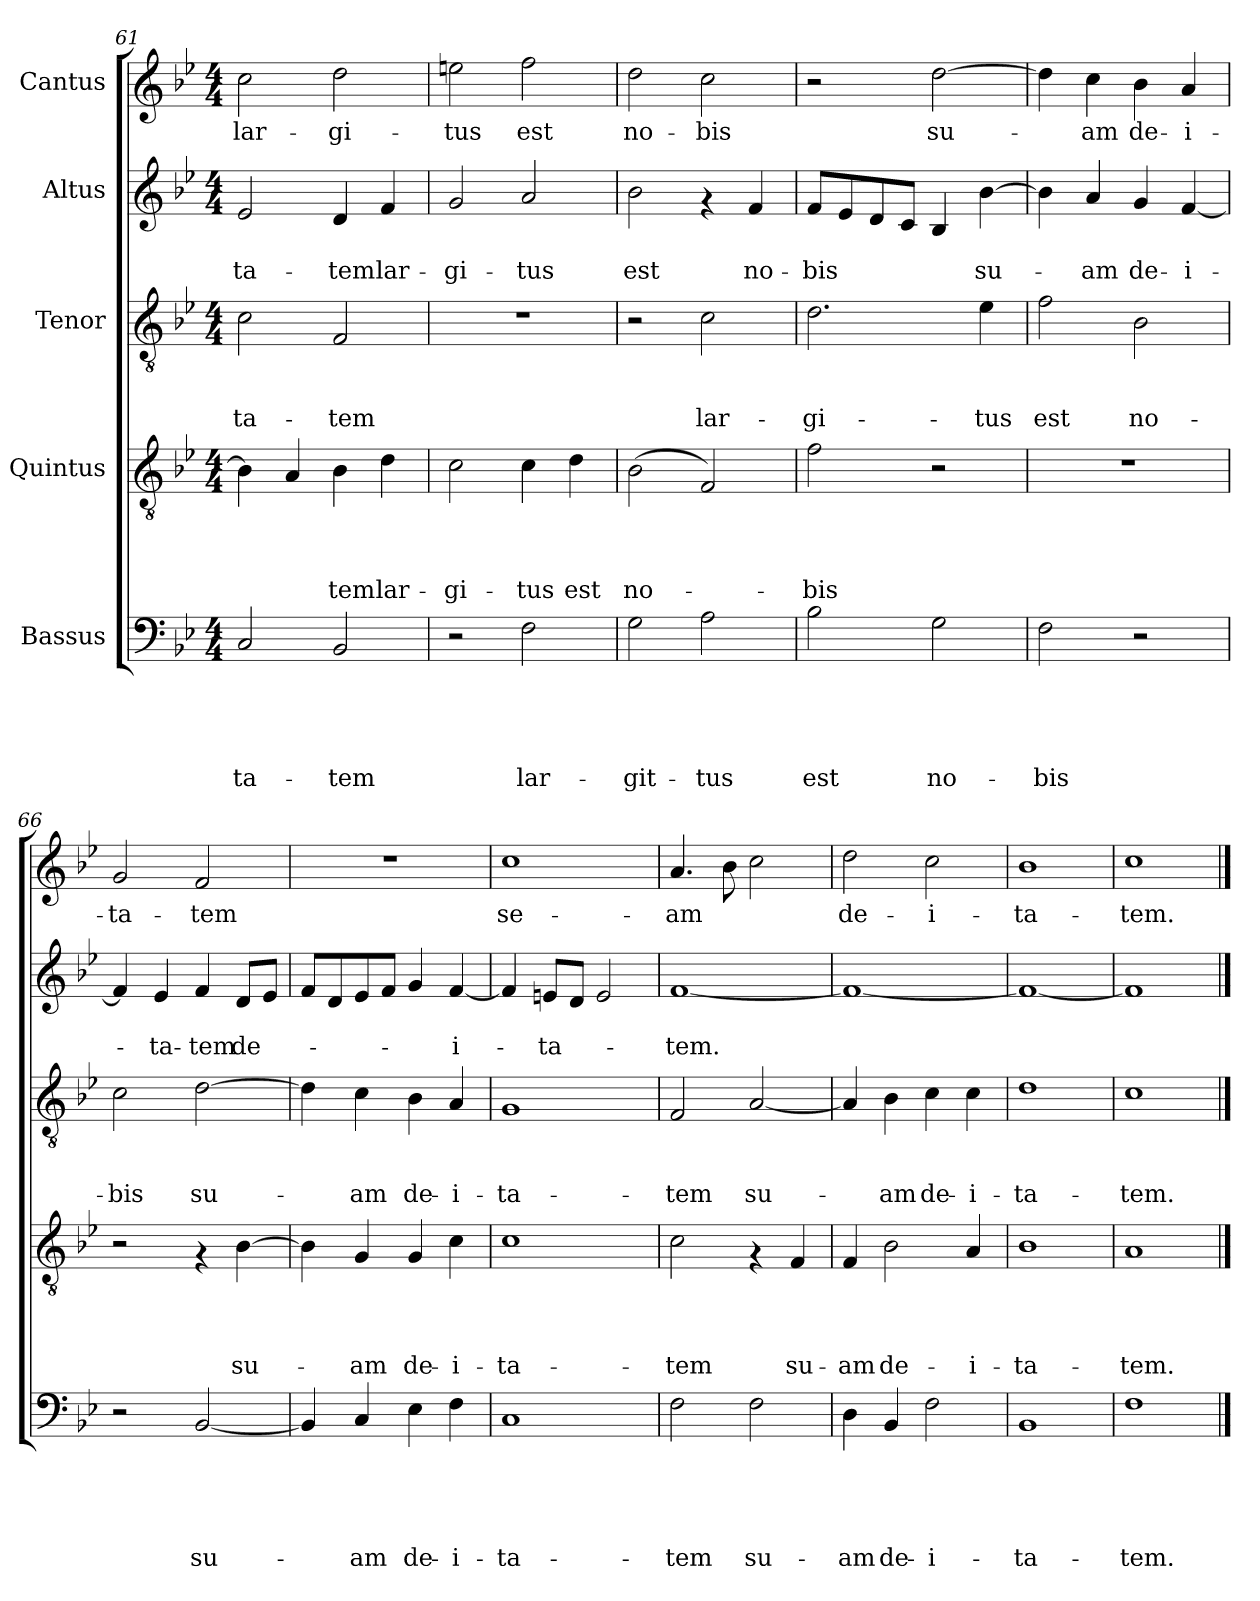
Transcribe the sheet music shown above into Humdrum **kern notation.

**kern	**text	**text	**text	**text	**text	**kern	**text	**text	**text	**text	**kern	**text	**text	**text	**kern	**text	**text	**kern	**text
*part5	*part5	*part5	*part5	*part5	*part5	*part4	*part4	*part4	*part4	*part4	*part3	*part3	*part3	*part3	*part2	*part2	*part2	*part1	*part1
*staff5	*staff5	*staff5	*staff5	*staff5	*staff5	*staff4	*staff4	*staff4	*staff4	*staff4	*staff3	*staff3	*staff3	*staff3	*staff2	*staff2	*staff2	*staff1	*staff1
*I"Bassus	*	*	*	*	*	*I"Quintus	*	*	*	*	*I"Tenor	*	*	*	*I"Altus	*	*	*I"Cantus	*
*clefF4	*	*	*	*	*	*clefGv2	*	*	*	*	*clefGv2	*	*	*	*clefG2	*	*	*clefG2	*
*k[b-e-]	*	*	*	*	*	*k[b-e-]	*	*	*	*	*k[b-e-]	*	*	*	*k[b-e-]	*	*	*k[b-e-]	*
*B-:	*	*	*	*	*	*B-:	*	*	*	*	*B-:	*	*	*	*B-:	*	*	*B-:	*
*M4/4	*	*	*	*	*	*M4/4	*	*	*	*	*M4/4	*	*	*	*M4/4	*	*	*M4/4	*
=61	=61	=61	=61	=61	=61	=61	=61	=61	=61	=61	=61	=61	=61	=61	=61	=61	=61	=61	=61
!	!	!	!	!	!LO:LY:b	!	!	!	!	!	!	!	!	!LO:LY:b	!	!	!LO:LY:b	!	!LO:LY:b
2C/	.	.	.	.	-ta-	4B-\]	.	.	.	.	2c\	.	.	-ta-	2e-/	.	-ta-	2cc\	lar-
.	.	.	.	.	.	4A/	.	.	.	.	.	.	.	.	.	.	.	.	.
!	!	!	!	!	!LO:LY:b	!	!	!	!	!LO:LY:b	!	!	!	!LO:LY:b	!	!	!LO:LY:b	!	!LO:LY:b
2BB-/	.	.	.	.	-tem	4B-\	.	.	.	-tem	2F/	.	.	-tem	4d/	.	-tem	2dd\	-gi-
!	!	!	!	!	!	!	!	!	!	!LO:LY:b	!	!	!	!	!	!	!LO:LY:b	!	!
.	.	.	.	.	.	4d\	.	.	.	lar-	.	.	.	.	4f/	.	lar-	.	.
=62	=62	=62	=62	=62	=62	=62	=62	=62	=62	=62	=62	=62	=62	=62	=62	=62	=62	=62	=62
!	!	!	!	!	!	!	!	!	!	!LO:LY:b	!	!	!	!	!	!	!LO:LY:b	!	!LO:LY:b
2r	.	.	.	.	.	2c\	.	.	.	-gi-	1r	.	.	.	2g/	.	-gi-	2een\	-tus
!	!	!	!	!	!LO:LY:b	!	!	!	!	!LO:LY:b	!	!	!	!	!	!	!LO:LY:b	!	!LO:LY:b
2F\	.	.	.	.	lar-	4c\	.	.	.	-tus	.	.	.	.	2a/	.	-tus	2ff\	est
!	!	!	!	!	!	!	!	!	!	!LO:LY:b	!	!	!	!	!	!	!	!	!
.	.	.	.	.	.	4d\	.	.	.	est	.	.	.	.	.	.	.	.	.
=63	=63	=63	=63	=63	=63	=63	=63	=63	=63	=63	=63	=63	=63	=63	=63	=63	=63	=63	=63
!	!	!	!	!	!LO:LY:b	!	!	!	!	!LO:LY:b	!	!	!	!	!	!	!LO:LY:b	!	!LO:LY:b
2G\	.	.	.	.	-git-	(>2B-\	.	.	.	no-	2r	.	.	.	2b-\	.	est	2dd\	no-
!	!	!	!	!	!LO:LY:b	!	!	!	!	!	!	!	!	!LO:LY:b	!	!	!	!	!LO:LY:b
2A\	.	.	.	.	-tus	2F/)	.	.	.	.	2c\	.	.	lar-	4rf	.	.	2cc\	-bis
!	!	!	!	!	!	!	!	!	!	!	!	!	!	!	!	!	!LO:LY:b	!	!
.	.	.	.	.	.	.	.	.	.	.	.	.	.	.	4f/	.	no-	.	.
=64	=64	=64	=64	=64	=64	=64	=64	=64	=64	=64	=64	=64	=64	=64	=64	=64	=64	=64	=64
!	!	!	!	!	!LO:LY:b	!	!	!	!	!LO:LY:b	!	!	!	!LO:LY:b	!	!	!LO:LY:b	!	!
2B-\	.	.	.	.	est	2f\	.	.	.	-bis	2.d\	.	.	-gi-	8f/L	.	-bis	2r	.
.	.	.	.	.	.	.	.	.	.	.	.	.	.	.	8e-/	.	.	.	.
.	.	.	.	.	.	.	.	.	.	.	.	.	.	.	8d/	.	.	.	.
.	.	.	.	.	.	.	.	.	.	.	.	.	.	.	8c/J	.	.	.	.
!	!	!	!	!	!LO:LY:b	!	!	!	!	!	!	!	!	!	!	!	!	!	!LO:LY:b
2G\	.	.	.	.	no-	2r	.	.	.	.	.	.	.	.	4B-/	.	.	[<2dd\	su-
!	!	!	!	!	!	!	!	!	!	!	!	!	!	!LO:LY:b	!	!	!LO:LY:b	!	!
.	.	.	.	.	.	.	.	.	.	.	4e-\	.	.	-tus	[<4b-\	.	su-	.	.
!!LO:PB:g=z
=65	=65	=65	=65	=65	=65	=65	=65	=65	=65	=65	=65	=65	=65	=65	=65	=65	=65	=65	=65
!	!	!	!	!	!LO:LY:b	!	!	!	!	!	!	!	!	!LO:LY:b	!	!	!	!	!
2F\	.	.	.	.	-bis	1r	.	.	.	.	2f\	.	.	est	4b-\]	.	.	4dd\]	.
!	!	!	!	!	!	!	!	!	!	!	!	!	!	!	!	!	!LO:LY:b	!	!LO:LY:b
.	.	.	.	.	.	.	.	.	.	.	.	.	.	.	4a/	.	-am	4cc\	-am
!	!	!	!	!	!	!	!	!	!	!	!	!	!	!LO:LY:b	!	!	!LO:LY:b	!	!LO:LY:b
2r	.	.	.	.	.	.	.	.	.	.	2B-\	.	.	no-	4g/	.	de-	4b-\	de-
!	!	!	!	!	!	!	!	!	!	!	!	!	!	!	!	!	!LO:LY:b	!	!LO:LY:b
.	.	.	.	.	.	.	.	.	.	.	.	.	.	.	[<4f/	.	-i-	4a/	-i-
=66	=66	=66	=66	=66	=66	=66	=66	=66	=66	=66	=66	=66	=66	=66	=66	=66	=66	=66	=66
!	!	!	!	!	!	!	!	!	!	!	!	!	!	!LO:LY:b	!	!	!	!	!LO:LY:b
2r	.	.	.	.	.	2r	.	.	.	.	2c\	.	.	-bis	4f/]	.	.	2g/	-ta-
!	!	!	!	!	!	!	!	!	!	!	!	!	!	!	!	!	!LO:LY:b	!	!
.	.	.	.	.	.	.	.	.	.	.	.	.	.	.	4e-/	.	-ta-	.	.
!	!	!	!	!	!LO:LY:b	!	!	!	!	!	!	!	!	!LO:LY:b	!	!	!LO:LY:b	!	!LO:LY:b
[<2BB-/	.	.	.	.	su-	4rF	.	.	.	.	[>2d\	.	.	su-	4f/	.	-tem	2f/	-tem
!	!	!	!	!	!	!	!	!	!	!LO:LY:b	!	!	!	!	!	!	!LO:LY:b	!	!
.	.	.	.	.	.	[>4B-\	.	.	.	su-	.	.	.	.	8d/L	.	de-	.	.
.	.	.	.	.	.	.	.	.	.	.	.	.	.	.	8e-/J	.	.	.	.
=67	=67	=67	=67	=67	=67	=67	=67	=67	=67	=67	=67	=67	=67	=67	=67	=67	=67	=67	=67
4BB-/]	.	.	.	.	.	4B-\]	.	.	.	.	4d\]	.	.	.	8f/L	.	.	1r	.
.	.	.	.	.	.	.	.	.	.	.	.	.	.	.	8d/	.	.	.	.
!	!	!	!	!	!LO:LY:b	!	!	!	!	!LO:LY:b	!	!	!	!LO:LY:b	!	!	!	!	!
4C/	.	.	.	.	-am	4G/	.	.	.	-am	4c\	.	.	-am	8e-/	.	.	.	.
.	.	.	.	.	.	.	.	.	.	.	.	.	.	.	8f/J	.	.	.	.
!	!	!	!	!	!LO:LY:b	!	!	!	!	!LO:LY:b	!	!	!	!LO:LY:b	!	!	!	!	!
4E-\	.	.	.	.	de-	4G/	.	.	.	de-	4B-\	.	.	de-	4g/	.	.	.	.
!	!	!	!	!	!LO:LY:b	!	!	!	!	!LO:LY:b	!	!	!	!LO:LY:b	!	!	!LO:LY:b	!	!
4F\	.	.	.	.	-i-	4c\	.	.	.	-i-	4A/	.	.	-i-	[<4f/	.	-i-	.	.
=68	=68	=68	=68	=68	=68	=68	=68	=68	=68	=68	=68	=68	=68	=68	=68	=68	=68	=68	=68
!	!	!	!	!	!LO:LY:b	!	!	!	!	!LO:LY:b	!	!	!	!LO:LY:b	!	!	!	!	!LO:LY:b
1C	.	.	.	.	-ta-	1c	.	.	.	-ta-	1G	.	.	-ta-	4f/]	.	.	1cc	se-
!	!	!	!	!	!	!	!	!	!	!	!	!	!	!	!	!	!LO:LY:b	!	!
.	.	.	.	.	.	.	.	.	.	.	.	.	.	.	8en/L	.	-ta-	.	.
.	.	.	.	.	.	.	.	.	.	.	.	.	.	.	8d/J	.	.	.	.
.	.	.	.	.	.	.	.	.	.	.	.	.	.	.	2e/	.	.	.	.
=69	=69	=69	=69	=69	=69	=69	=69	=69	=69	=69	=69	=69	=69	=69	=69	=69	=69	=69	=69
!	!	!	!	!	!LO:LY:b	!	!	!	!	!LO:LY:b	!	!	!	!LO:LY:b	!	!	!LO:LY:b	!	!LO:LY:b
2F\	.	.	.	.	-tem	2c\	.	.	.	-tem	2F/	.	.	-tem	[<1f	.	-tem.	4.a/	-am
.	.	.	.	.	.	.	.	.	.	.	.	.	.	.	.	.	.	8b-\	.
!	!	!	!	!	!LO:LY:b	!	!	!	!	!	!	!	!	!LO:LY:b	!	!	!	!	!
2F\	.	.	.	.	su-	4rF	.	.	.	.	[<2A/	.	.	su-	.	.	.	2cc\	.
!	!	!	!	!	!	!	!	!	!	!LO:LY:b	!	!	!	!	!	!	!	!	!
.	.	.	.	.	.	4F/	.	.	.	su-	.	.	.	.	.	.	.	.	.
=70	=70	=70	=70	=70	=70	=70	=70	=70	=70	=70	=70	=70	=70	=70	=70	=70	=70	=70	=70
!	!	!	!	!	!LO:LY:b	!	!	!	!	!LO:LY:b	!	!	!	!	!	!	!	!	!LO:LY:b
4D\	.	.	.	.	-am	4F/	.	.	.	-am	4A/]	.	.	.	1f_	.	.	2dd\	de-
!	!	!	!	!	!LO:LY:b	!	!	!	!	!LO:LY:b	!	!	!	!LO:LY:b	!	!	!	!	!
4BB-/	.	.	.	.	de-	2B-\	.	.	.	de-	4B-\	.	.	-am	.	.	.	.	.
!	!	!	!	!	!LO:LY:b	!	!	!	!	!	!	!	!	!LO:LY:b	!	!	!	!	!LO:LY:b
2F\	.	.	.	.	-i-	.	.	.	.	.	4c\	.	.	de-	.	.	.	2cc\	-i-
!	!	!	!	!	!	!	!	!	!	!LO:LY:b	!	!	!	!LO:LY:b	!	!	!	!	!
.	.	.	.	.	.	4A/	.	.	.	-i-	4c\	.	.	-i-	.	.	.	.	.
=71	=71	=71	=71	=71	=71	=71	=71	=71	=71	=71	=71	=71	=71	=71	=71	=71	=71	=71	=71
!	!	!	!	!	!LO:LY:b	!	!	!	!	!LO:LY:b	!	!	!	!LO:LY:b	!	!	!	!	!LO:LY:b
1BB-	.	.	.	.	-ta-	1B-	.	.	.	-ta-	1d	.	.	-ta-	1f_	.	.	1b-	-ta-
=72	=72	=72	=72	=72	=72	=72	=72	=72	=72	=72	=72	=72	=72	=72	=72	=72	=72	=72	=72
!	!	!	!	!	!LO:LY:b	!	!	!	!	!LO:LY:b	!	!	!	!LO:LY:b	!	!	!	!	!LO:LY:b
1F	.	.	.	.	-tem.	1A	.	.	.	-tem.	1c	.	.	-tem.	1f]	.	.	1cc	-tem.
==	==	==	==	==	==	==	==	==	==	==	==	==	==	==	==	==	==	==	==
*-	*-	*-	*-	*-	*-	*-	*-	*-	*-	*-	*-	*-	*-	*-	*-	*-	*-	*-	*-
